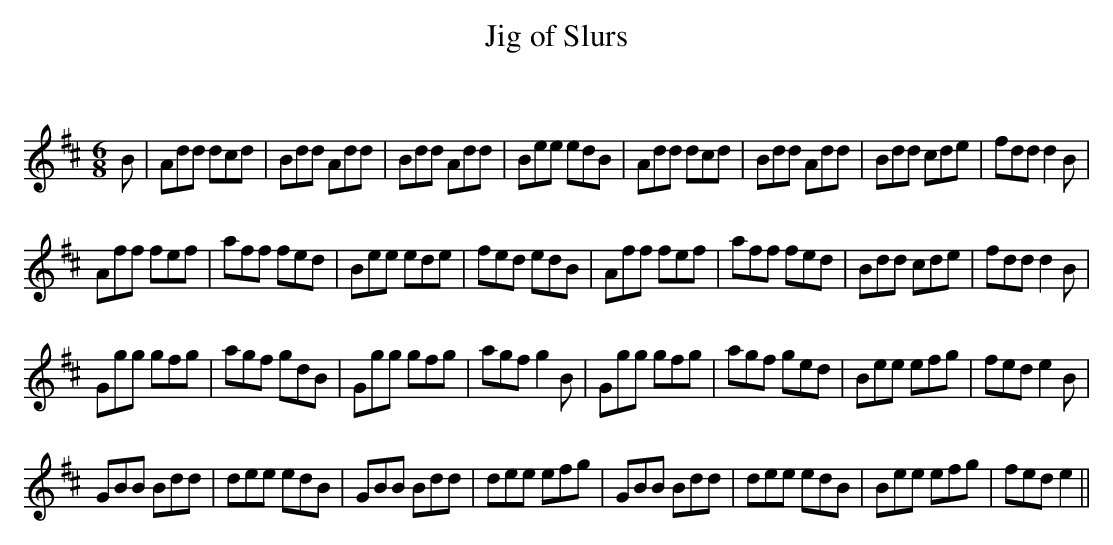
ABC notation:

X:1
T: Jig of Slurs
C:
Q:180
K:D
M:6/8
L:1/16
B2|A2d2d2 d2c2d2|B2d2d2 A2d2d2|B2d2d2 A2d2d2|B2e2e2 e2d2B2|A2d2d2 d2c2d2|B2d2d2 A2d2d2|B2d2d2 c2d2e2|f2d2d2 d4B2|
A2f2f2 f2e2f2|a2f2f2 f2e2d2|B2e2e2 e2d2e2|f2e2d2 e2d2B2|A2f2f2 f2e2f2|a2f2f2 f2e2d2|B2d2d2 c2d2e2|f2d2d2 d4B2|
G2g2g2 g2f2g2|a2g2f2 g2d2B2|G2g2g2 g2f2g2|a2g2f2 g4B2|G2g2g2 g2f2g2|a2g2f2 g2e2d2|B2e2e2 e2f2g2|f2e2d2 e4B2|
G2B2B2 B2d2d2|d2e2e2 e2d2B2|G2B2B2 B2d2d2|d2e2e2 e2f2g2|G2B2B2 B2d2d2|d2e2e2 e2d2B2|B2e2e2 e2f2g2|f2e2d2 e4||
